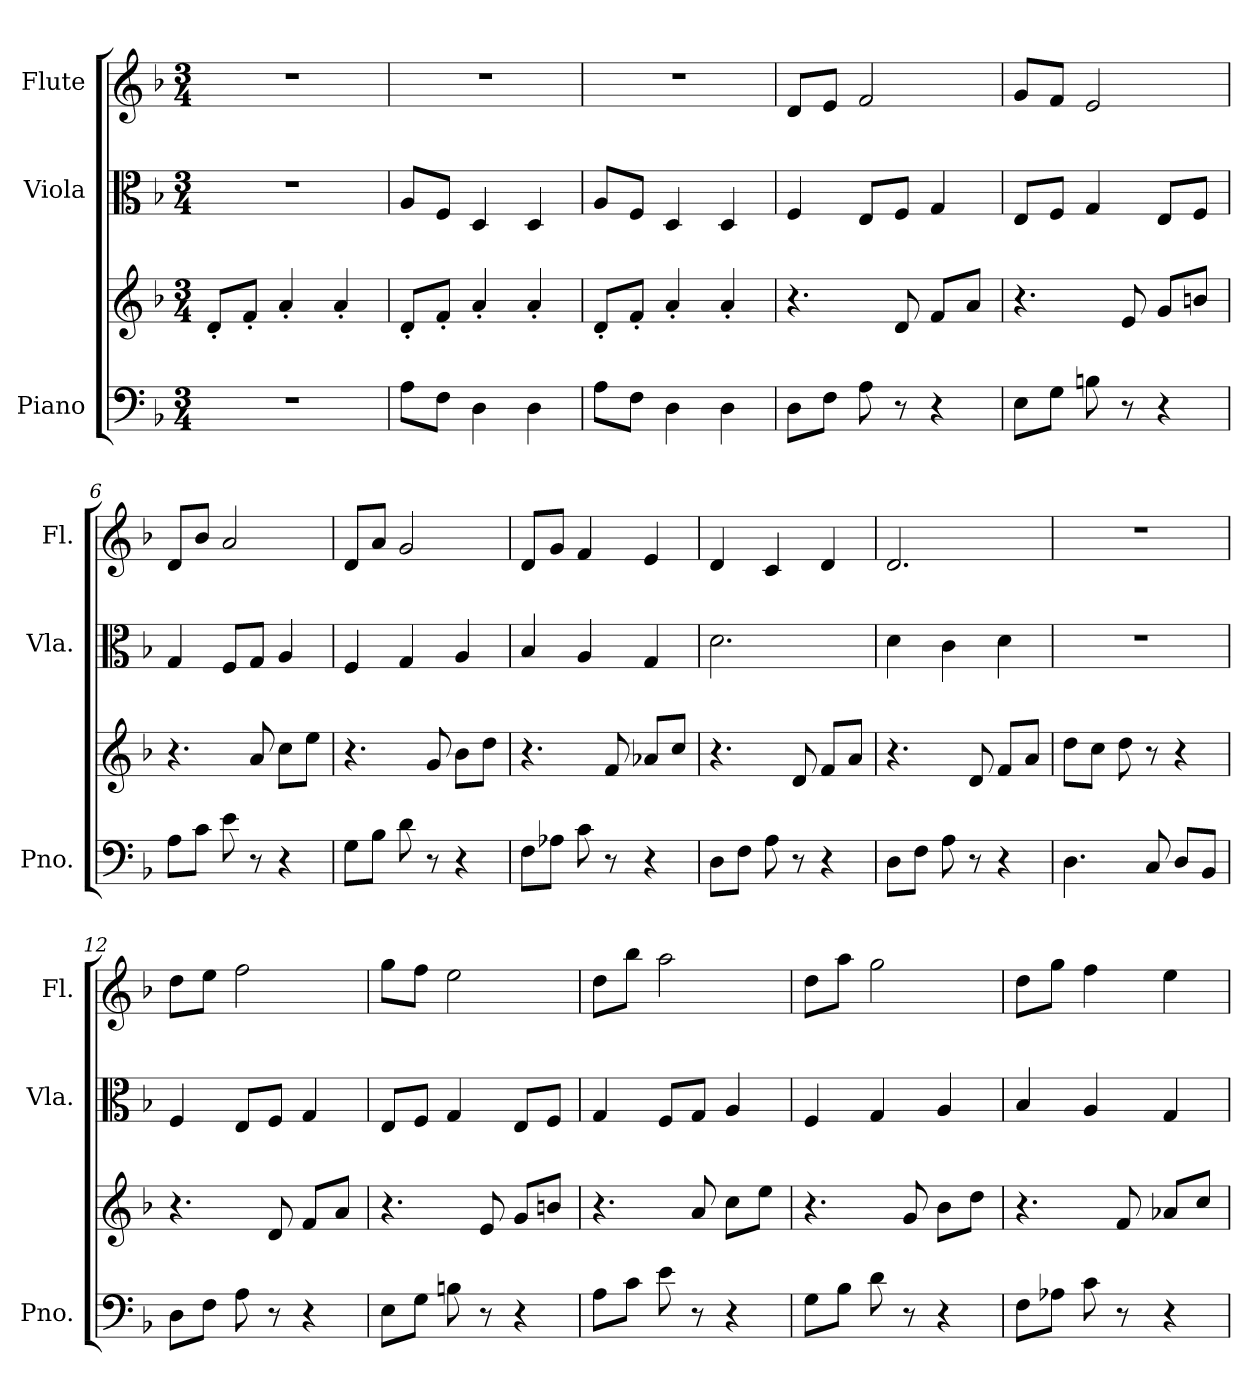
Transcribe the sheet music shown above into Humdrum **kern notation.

**kern	**kern	**kern	**kern
*part3	*part3	*part2	*part1
*staff4	*staff3	*staff2	*staff1
*I"Piano	*	*I"Viola	*I"Flute
*I'Pno.	*	*I'Vla.	*I'Fl.
*clefF4	*clefG2	*clefC3	*clefG2
*k[b-]	*k[b-]	*k[b-]	*k[b-]
*F:	*F:	*F:	*F:
*M3/4	*M3/4	*M3/4	*M3/4
=1	=1	=1	=1
2.r	8d'/L	2.r	2.r
.	8f'/J	.	.
.	4a'/	.	.
.	4a'/	.	.
=2	=2	=2	=2
8A\L	8d'/L	8A/L	2.r
8F\J	8f'/J	8F/J	.
4D\	4a'/	4D/	.
4D\	4a'/	4D/	.
=3	=3	=3	=3
8A\L	8d'/L	8A/L	2.r
8F\J	8f'/J	8F/J	.
4D\	4a'/	4D/	.
4D\	4a'/	4D/	.
=4	=4	=4	=4
8D\L	4.r	4F/	8d/L
8F\J	.	.	8e/J
8A\	.	8E/L	2f/
8r	8d/	8F/J	.
4r	8f/L	4G/	.
.	8a/J	.	.
=5	=5	=5	=5
8E\L	4.r	8E/L	8g/L
8G\J	.	8F/J	8f/J
8Bn\	.	4G/	2e/
8r	8e/	.	.
4r	8g/L	8E/L	.
.	8bn/J	8F/J	.
=6	=6	=6	=6
8A\L	4.r	4G/	8d/L
8c\J	.	.	8b-/J
8e\	.	8F/L	2a/
8r	8a/	8G/J	.
4r	8cc\L	4A/	.
.	8ee\J	.	.
!!LO:LB:g=z
=7	=7	=7	=7
8G\L	4.r	4F/	8d/L
8B-\J	.	.	8a/J
8d\	.	4G/	2g/
8r	8g/	.	.
4r	8b-\L	4A/	.
.	8dd\J	.	.
=8	=8	=8	=8
8F\L	4.r	4B-/	8d/L
8A-X\J	.	.	8g/J
8c\	.	4A/	4f/
8r	8f/	.	.
4r	8a-X/L	4G/	4e/
.	8cc/J	.	.
=9	=9	=9	=9
8D\L	4.r	2.d\	4d/
8F\J	.	.	.
8A\	.	.	4c/
8r	8d/	.	.
4r	8f/L	.	4d/
.	8a/J	.	.
=10	=10	=10	=10
8D\L	4.r	4d\	2.d/
8F\J	.	.	.
8A\	.	4c\	.
8r	8d/	.	.
4r	8f/L	4d\	.
.	8a/J	.	.
=11	=11	=11	=11
4.D\	8dd\L	2.r	2.r
.	8cc\J	.	.
.	8dd\	.	.
8C/	8r	.	.
8D/L	4r	.	.
8BB-/J	.	.	.
!!LO:LB:g=z
=12	=12	=12	=12
8D\L	4.r	4F/	8dd\L
8F\J	.	.	8ee\J
8A\	.	8E/L	2ff\
8r	8d/	8F/J	.
4r	8f/L	4G/	.
.	8a/J	.	.
=13	=13	=13	=13
8E\L	4.r	8E/L	8gg\L
8G\J	.	8F/J	8ff\J
8Bn\	.	4G/	2ee\
8r	8e/	.	.
4r	8g/L	8E/L	.
.	8bn/J	8F/J	.
=14	=14	=14	=14
8A\L	4.r	4G/	8dd\L
8c\J	.	.	8bb-\J
8e\	.	8F/L	2aa\
8r	8a/	8G/J	.
4r	8cc\L	4A/	.
.	8ee\J	.	.
=15	=15	=15	=15
8G\L	4.r	4F/	8dd\L
8B-\J	.	.	8aa\J
8d\	.	4G/	2gg\
8r	8g/	.	.
4r	8b-\L	4A/	.
.	8dd\J	.	.
=16	=16	=16	=16
8F\L	4.r	4B-/	8dd\L
8A-X\J	.	.	8gg\J
8c\	.	4A/	4ff\
8r	8f/	.	.
4r	8a-X/L	4G/	4ee\
.	8cc/J	.	.
=	=	=	=
*-	*-	*-	*-
